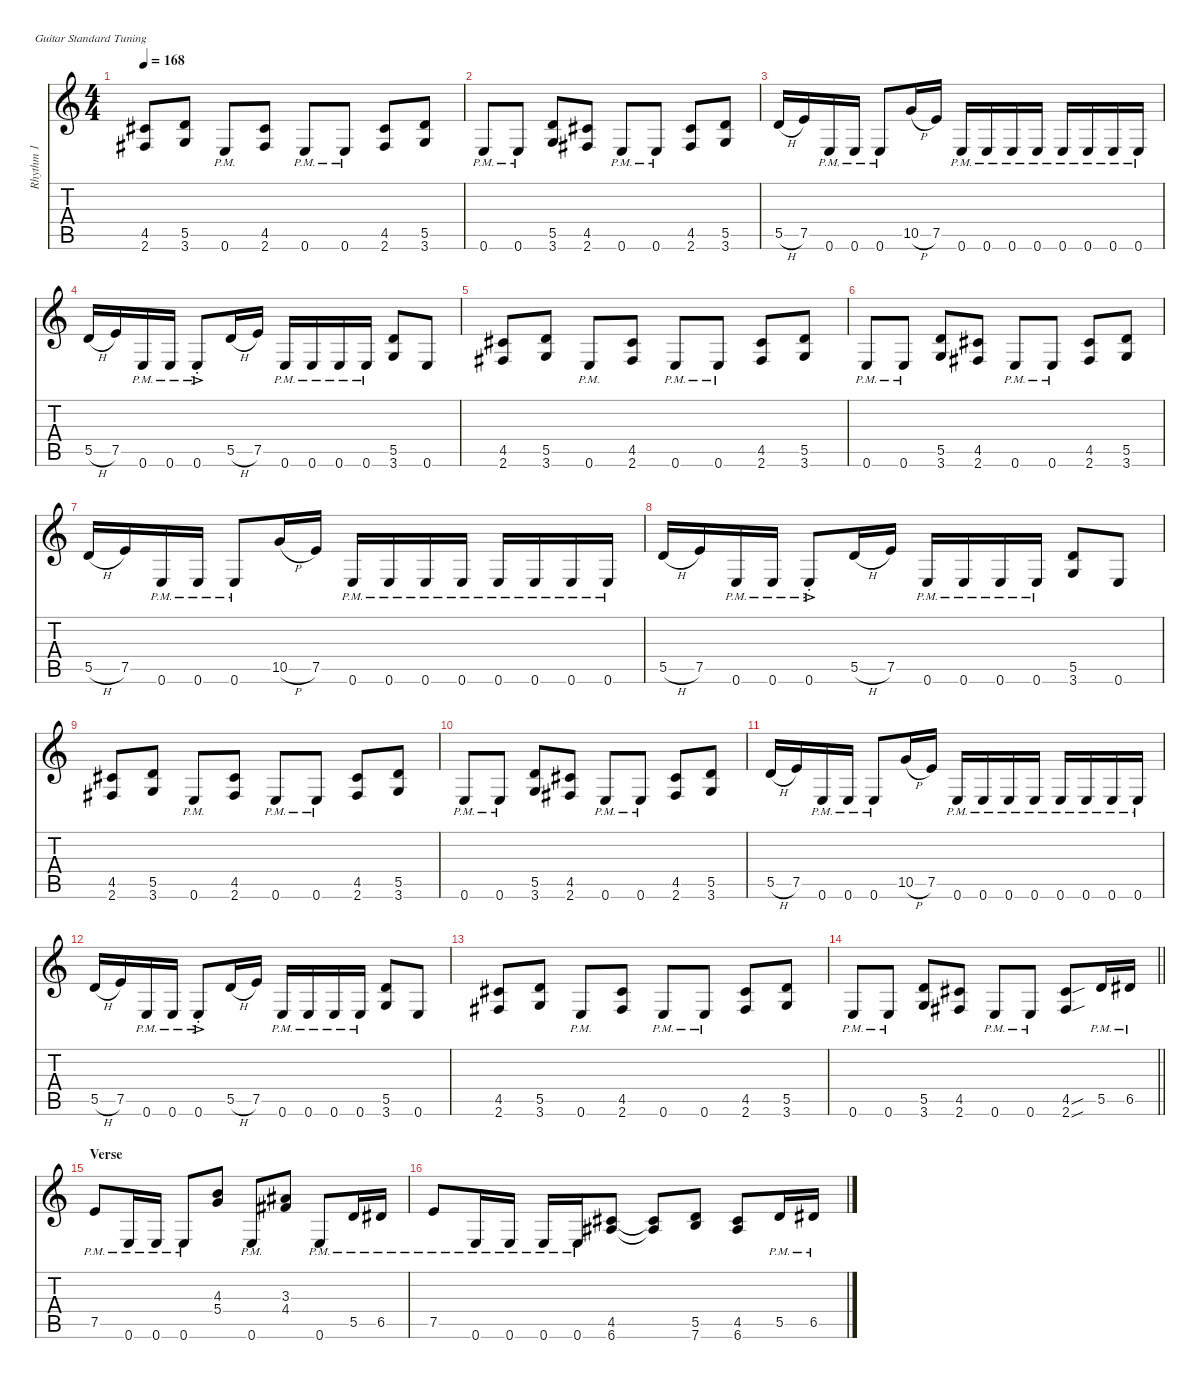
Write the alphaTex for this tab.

\defaultSystemsLayout 4
\hideDynamics
\bracketExtendMode nobrackets
\firstSystemTrackNameMode fullname
\otherSystemsTrackNameOrientation horizontal
\track ("Rhythm 1" "dist.guit.") {defaultSystemsLayout 4 instrument distortionguitar}
\staff {score tabs}
\tuning (E4 B3 G3 D3 A2 E2)
\ts (4 4)
\tempo 168
\clef g2
\ks c
(4.5{acc #} 2.6{acc #}).8{dy f beam Up} (5.5 3.6).8{beam Up} 0.6{pm}.8{beam Up} (4.5{acc #} 2.6{acc #}).8{beam Up} 0.6{pm}.8{beam Up} 0.6{pm}.8{beam Up} (4.5{acc #} 2.6{acc #}).8{beam Up} (5.5 3.6).8{beam Up} |
0.6{pm}.8{beam Up} 0.6{pm}.8{beam Up} (5.5 3.6).8{beam Up} (4.5{acc #} 2.6{acc #}).8{beam Up} 0.6{pm}.8{beam Up} 0.6{pm}.8{beam Up} (4.5{acc #} 2.6{acc #}).8{beam Up} (5.5 3.6).8{beam Up} |
5.5{h}.16{beam Up} 7.5.16{beam Up} 0.6{pm}.16{beam Up} 0.6{pm}.16{beam Up} 0.6{pm}.8{beam Up} 10.5{h}.16{beam Up} 7.5.16{beam Up} 0.6{pm}.16{beam Up} 0.6{pm}.16{beam Up} 0.6{pm}.16{beam Up} 0.6{pm}.16{beam Up} 0.6{pm}.16{beam Up} 0.6{pm}.16{beam Up} 0.6{pm}.16{beam Up} 0.6{pm}.16{beam Up} |
5.5{h}.16{beam Up} 7.5.16{beam Up} 0.6{pm}.16{beam Up} 0.6{pm}.16{beam Up} 0.6{ac pm st}.8{dy mf beam Up} 5.5{h}.16{dy f beam Up} 7.5.16{beam Up} 0.6{pm}.16{beam Up} 0.6{pm}.16{beam Up} 0.6{pm}.16{beam Up} 0.6{pm}.16{beam Up} (5.5 3.6).8{beam Up} 0.6.8{beam Up} |
(4.5{acc #} 2.6{acc #}).8{beam Up} (5.5 3.6).8{beam Up} 0.6{pm}.8{beam Up} (4.5{acc #} 2.6{acc #}).8{beam Up} 0.6{pm}.8{beam Up} 0.6{pm}.8{beam Up} (4.5{acc #} 2.6{acc #}).8{beam Up} (5.5 3.6).8{beam Up} |
0.6{pm}.8{beam Up} 0.6{pm}.8{beam Up} (5.5 3.6).8{beam Up} (4.5{acc #} 2.6{acc #}).8{beam Up} 0.6{pm}.8{beam Up} 0.6{pm}.8{beam Up} (4.5{acc #} 2.6{acc #}).8{beam Up} (5.5 3.6).8{beam Up} |
5.5{h}.16{beam Up} 7.5.16{beam Up} 0.6{pm}.16{beam Up} 0.6{pm}.16{beam Up} 0.6{pm}.8{beam Up} 10.5{h}.16{beam Up} 7.5.16{beam Up} 0.6{pm}.16{beam Up} 0.6{pm}.16{beam Up} 0.6{pm}.16{beam Up} 0.6{pm}.16{beam Up} 0.6{pm}.16{beam Up} 0.6{pm}.16{beam Up} 0.6{pm}.16{beam Up} 0.6{pm}.16{beam Up} |
5.5{h}.16{beam Up} 7.5.16{beam Up} 0.6{pm}.16{beam Up} 0.6{pm}.16{beam Up} 0.6{ac pm st}.8{dy mf beam Up} 5.5{h}.16{dy f beam Up} 7.5.16{beam Up} 0.6{pm}.16{beam Up} 0.6{pm}.16{beam Up} 0.6{pm}.16{beam Up} 0.6{pm}.16{beam Up} (5.5 3.6).8{beam Up} 0.6.8{beam Up} |
(4.5{acc #} 2.6{acc #}).8{beam Up} (5.5 3.6).8{beam Up} 0.6{pm}.8{beam Up} (4.5{acc #} 2.6{acc #}).8{beam Up} 0.6{pm}.8{beam Up} 0.6{pm}.8{beam Up} (4.5{acc #} 2.6{acc #}).8{beam Up} (5.5 3.6).8{beam Up} |
0.6{pm}.8{beam Up} 0.6{pm}.8{beam Up} (5.5 3.6).8{beam Up} (4.5{acc #} 2.6{acc #}).8{beam Up} 0.6{pm}.8{beam Up} 0.6{pm}.8{beam Up} (4.5{acc #} 2.6{acc #}).8{beam Up} (5.5 3.6).8{beam Up} |
5.5{h}.16{beam Up} 7.5.16{beam Up} 0.6{pm}.16{beam Up} 0.6{pm}.16{beam Up} 0.6{pm}.8{beam Up} 10.5{h}.16{beam Up} 7.5.16{beam Up} 0.6{pm}.16{beam Up} 0.6{pm}.16{beam Up} 0.6{pm}.16{beam Up} 0.6{pm}.16{beam Up} 0.6{pm}.16{beam Up} 0.6{pm}.16{beam Up} 0.6{pm}.16{beam Up} 0.6{pm}.16{beam Up} |
5.5{h}.16{beam Up} 7.5.16{beam Up} 0.6{pm}.16{beam Up} 0.6{pm}.16{beam Up} 0.6{ac pm st}.8{dy mf beam Up} 5.5{h}.16{dy f beam Up} 7.5.16{beam Up} 0.6{pm}.16{beam Up} 0.6{pm}.16{beam Up} 0.6{pm}.16{beam Up} 0.6{pm}.16{beam Up} (5.5 3.6).8{beam Up} 0.6.8{beam Up} |
(4.5{acc #} 2.6{acc #}).8{beam Up} (5.5 3.6).8{beam Up} 0.6{pm}.8{beam Up} (4.5{acc #} 2.6{acc #}).8{beam Up} 0.6{pm}.8{beam Up} 0.6{pm}.8{beam Up} (4.5{acc #} 2.6{acc #}).8{beam Up} (5.5 3.6).8{beam Up} |
\barLineRight lightlight
0.6{pm}.8{beam Up} 0.6{pm}.8{beam Up} (5.5 3.6).8{beam Up} (4.5{acc #} 2.6{acc #}).8{beam Up} 0.6{pm}.8{beam Up} 0.6{pm}.8{beam Up} (4.5{sou acc #} 2.6{sou acc #}).8{beam Up} 5.5{pm}.16{beam Up} 6.5{pm acc #}.16{beam Up} |
\section ("" "Verse")
7.5{pm}.8{beam Up} 0.6{pm}.16{beam Up} 0.6{pm}.16{beam Up} 0.6{pm}.8{beam Up} (4.3 5.4).8{beam Up} 0.6{pm}.8{beam Up} (3.3{acc #} 4.4{acc #}).8{beam Up} 0.6{pm}.8{beam Up} 5.5{pm}.16{beam Up} 6.5{pm acc #}.16{beam Up} |
7.5{pm}.8{beam Up} 0.6{pm}.16{beam Up} 0.6{pm}.16{beam Up} 0.6{pm}.16{beam Up} 0.6{pm}.16{beam Up} (4.5{acc #} 6.6{acc #}).8{beam Up} (4.5{t acc #} 6.6{t acc #}).8{beam Up} (5.5 7.6).8{beam Up} (4.5{acc #} 6.6{acc #}).8{beam Up} 5.5{pm}.16{beam Up} 6.5{pm acc #}.16{beam Up}
